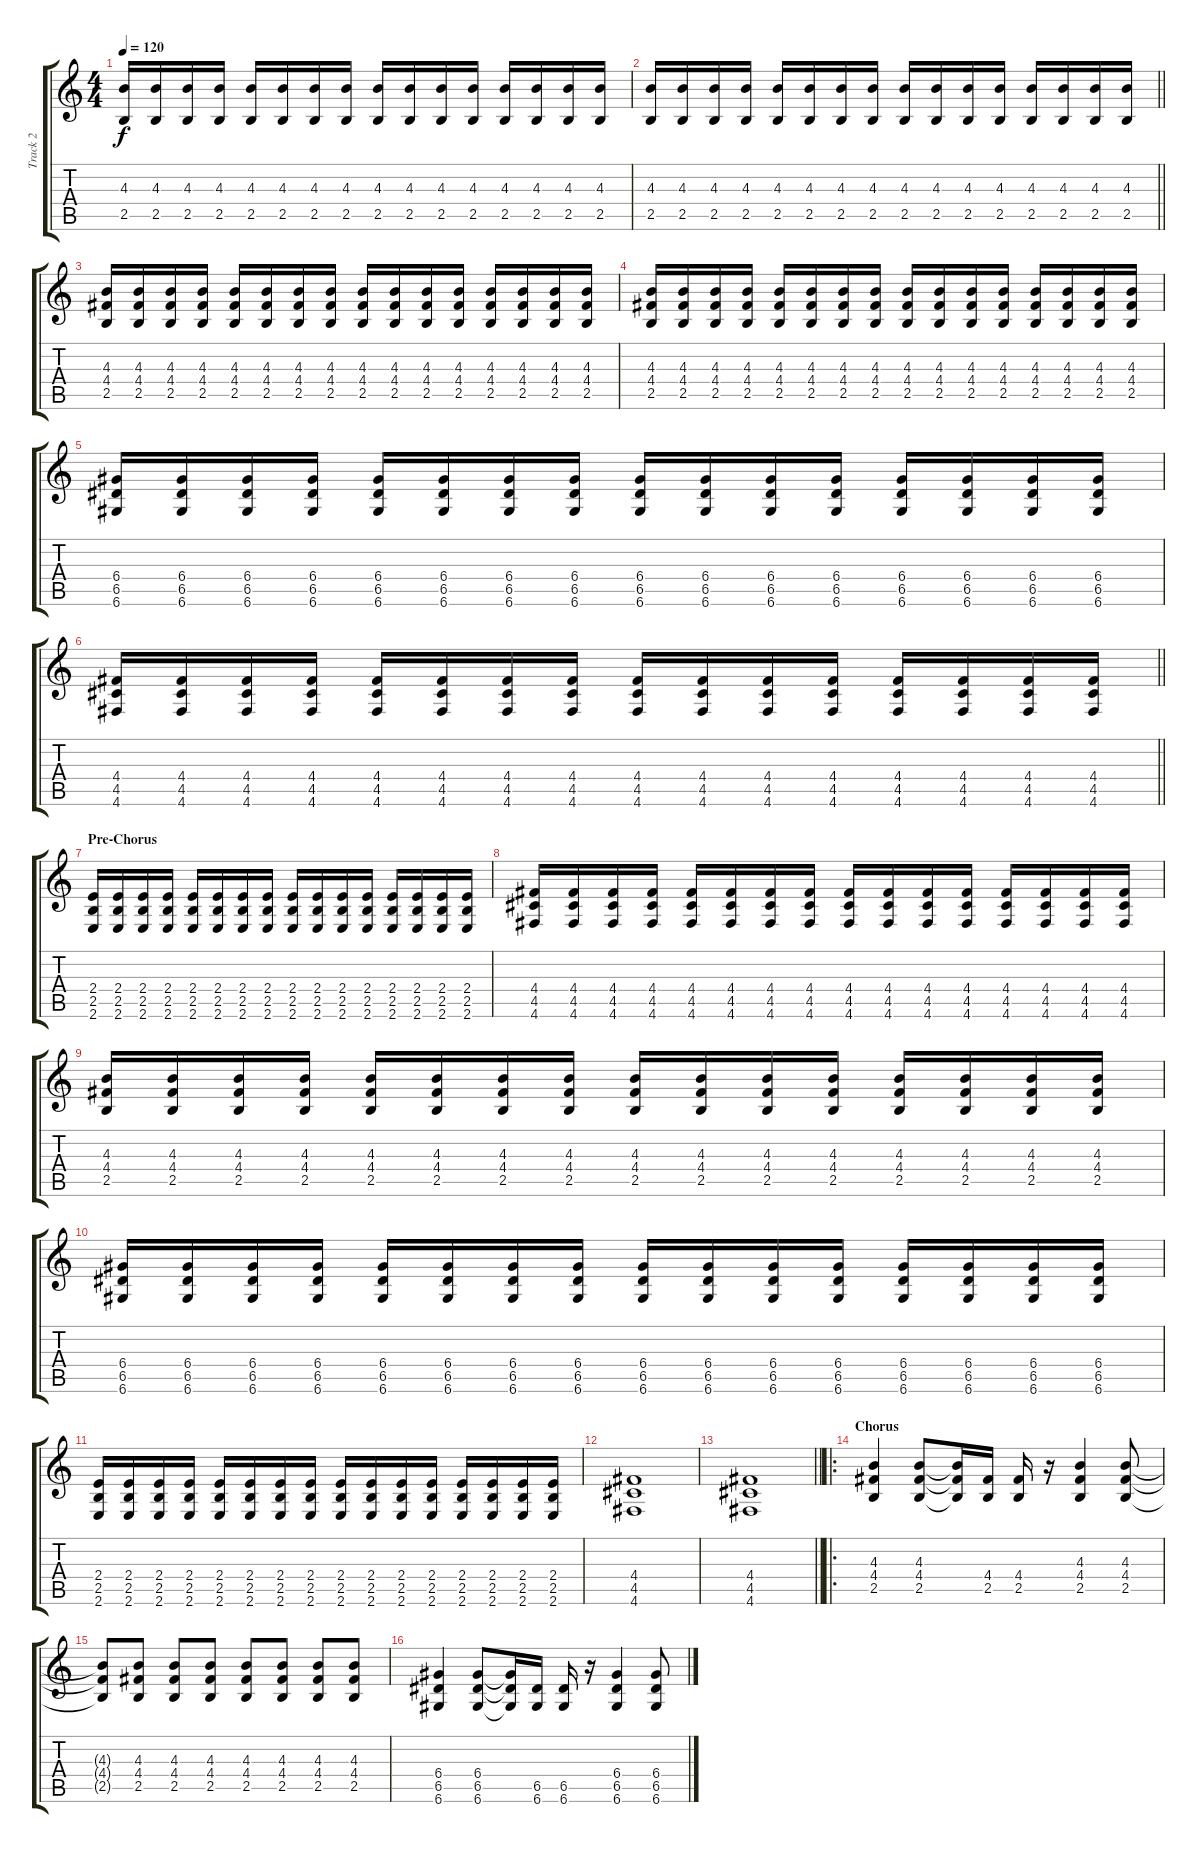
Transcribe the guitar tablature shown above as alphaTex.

\track ("Track 2" "Track 2") {instrument distortionguitar}
\staff {score tabs}
\tuning (E4 B3 G3 D3 A2 D2) {hide}
\ts (4 4)
\tempo 120
\clef g2
\ks c
(4.3 2.5).16{dy f} (4.3 2.5).16 (4.3 2.5).16 (4.3 2.5).16 (4.3 2.5).16 (4.3 2.5).16 (4.3 2.5).16 (4.3 2.5).16 (4.3 2.5).16 (4.3 2.5).16 (4.3 2.5).16 (4.3 2.5).16 (4.3 2.5).16 (4.3 2.5).16 (4.3 2.5).16 (4.3 2.5).16 |
\barLineRight lightlight
(4.3 2.5).16 (4.3 2.5).16 (4.3 2.5).16 (4.3 2.5).16 (4.3 2.5).16 (4.3 2.5).16 (4.3 2.5).16 (4.3 2.5).16 (4.3 2.5).16 (4.3 2.5).16 (4.3 2.5).16 (4.3 2.5).16 (4.3 2.5).16 (4.3 2.5).16 (4.3 2.5).16 (4.3 2.5).16 |
(4.3 4.4 2.5).16 (4.3 4.4 2.5).16 (4.3 4.4 2.5).16 (4.3 4.4 2.5).16 (4.3 4.4 2.5).16 (4.3 4.4 2.5).16 (4.3 4.4 2.5).16 (4.3 4.4 2.5).16 (4.3 4.4 2.5).16 (4.3 4.4 2.5).16 (4.3 4.4 2.5).16 (4.3 4.4 2.5).16 (4.3 4.4 2.5).16 (4.3 4.4 2.5).16 (4.3 4.4 2.5).16 (4.3 4.4 2.5).16 |
(4.3 4.4 2.5).16 (4.3 4.4 2.5).16 (4.3 4.4 2.5).16 (4.3 4.4 2.5).16 (4.3 4.4 2.5).16 (4.3 4.4 2.5).16 (4.3 4.4 2.5).16 (4.3 4.4 2.5).16 (4.3 4.4 2.5).16 (4.3 4.4 2.5).16 (4.3 4.4 2.5).16 (4.3 4.4 2.5).16 (4.3 4.4 2.5).16 (4.3 4.4 2.5).16 (4.3 4.4 2.5).16 (4.3 4.4 2.5).16 |
(6.4 6.5 6.6).16 (6.4 6.5 6.6).16 (6.4 6.5 6.6).16 (6.4 6.5 6.6).16 (6.4 6.5 6.6).16 (6.4 6.5 6.6).16 (6.4 6.5 6.6).16 (6.4 6.5 6.6).16 (6.4 6.5 6.6).16 (6.4 6.5 6.6).16 (6.4 6.5 6.6).16 (6.4 6.5 6.6).16 (6.4 6.5 6.6).16 (6.4 6.5 6.6).16 (6.4 6.5 6.6).16 (6.4 6.5 6.6).16 |
\barLineRight lightlight
(4.4 4.5 4.6).16 (4.4 4.5 4.6).16 (4.4 4.5 4.6).16 (4.4 4.5 4.6).16 (4.4 4.5 4.6).16 (4.4 4.5 4.6).16 (4.4 4.5 4.6).16 (4.4 4.5 4.6).16 (4.4 4.5 4.6).16 (4.4 4.5 4.6).16 (4.4 4.5 4.6).16 (4.4 4.5 4.6).16 (4.4 4.5 4.6).16 (4.4 4.5 4.6).16 (4.4 4.5 4.6).16 (4.4 4.5 4.6).16 |
\section ("" "Pre-Chorus")
(2.4 2.5 2.6).16 (2.4 2.5 2.6).16 (2.4 2.5 2.6).16 (2.4 2.5 2.6).16 (2.4 2.5 2.6).16 (2.4 2.5 2.6).16 (2.4 2.5 2.6).16 (2.4 2.5 2.6).16 (2.4 2.5 2.6).16 (2.4 2.5 2.6).16 (2.4 2.5 2.6).16 (2.4 2.5 2.6).16 (2.4 2.5 2.6).16 (2.4 2.5 2.6).16 (2.4 2.5 2.6).16 (2.4 2.5 2.6).16 |
(4.4 4.5 4.6).16 (4.4 4.5 4.6).16 (4.4 4.5 4.6).16 (4.4 4.5 4.6).16 (4.4 4.5 4.6).16 (4.4 4.5 4.6).16 (4.4 4.5 4.6).16 (4.4 4.5 4.6).16 (4.4 4.5 4.6).16 (4.4 4.5 4.6).16 (4.4 4.5 4.6).16 (4.4 4.5 4.6).16 (4.4 4.5 4.6).16 (4.4 4.5 4.6).16 (4.4 4.5 4.6).16 (4.4 4.5 4.6).16 |
(4.3 4.4 2.5).16 (4.3 4.4 2.5).16 (4.3 4.4 2.5).16 (4.3 4.4 2.5).16 (4.3 4.4 2.5).16 (4.3 4.4 2.5).16 (4.3 4.4 2.5).16 (4.3 4.4 2.5).16 (4.3 4.4 2.5).16 (4.3 4.4 2.5).16 (4.3 4.4 2.5).16 (4.3 4.4 2.5).16 (4.3 4.4 2.5).16 (4.3 4.4 2.5).16 (4.3 4.4 2.5).16 (4.3 4.4 2.5).16 |
(6.4 6.5 6.6).16 (6.4 6.5 6.6).16 (6.4 6.5 6.6).16 (6.4 6.5 6.6).16 (6.4 6.5 6.6).16 (6.4 6.5 6.6).16 (6.4 6.5 6.6).16 (6.4 6.5 6.6).16 (6.4 6.5 6.6).16 (6.4 6.5 6.6).16 (6.4 6.5 6.6).16 (6.4 6.5 6.6).16 (6.4 6.5 6.6).16 (6.4 6.5 6.6).16 (6.4 6.5 6.6).16 (6.4 6.5 6.6).16 |
(2.4 2.5 2.6).16 (2.4 2.5 2.6).16 (2.4 2.5 2.6).16 (2.4 2.5 2.6).16 (2.4 2.5 2.6).16 (2.4 2.5 2.6).16 (2.4 2.5 2.6).16 (2.4 2.5 2.6).16 (2.4 2.5 2.6).16 (2.4 2.5 2.6).16 (2.4 2.5 2.6).16 (2.4 2.5 2.6).16 (2.4 2.5 2.6).16 (2.4 2.5 2.6).16 (2.4 2.5 2.6).16 (2.4 2.5 2.6).16 |
(4.4 4.5 4.6).1 |
\barLineRight lightlight
(4.4 4.5 4.6).1 |
\ro
\section ("" "Chorus")
(4.3 4.4 2.5).4 (4.3 4.4 2.5).8 (4.3{t} 4.4{t} 2.5{t}).16 (4.4 2.5).16 (4.4 2.5).16 r.16 (4.3 4.4 2.5).4 (4.3 4.4 2.5).8 |
(4.3{t} 4.4{t} 2.5{t}).8 (4.3 4.4 2.5).8 (4.3 4.4 2.5).8 (4.3 4.4 2.5).8 (4.3 4.4 2.5).8 (4.3 4.4 2.5).8 (4.3 4.4 2.5).8 (4.3 4.4 2.5).8 |
(6.4 6.5 6.6).4 (6.4 6.5 6.6).8 (6.4{t} 6.5{t} 6.6{t}).16 (6.5 6.6).16 (6.5 6.6).16 r.16 (6.4 6.5 6.6).4 (6.4 6.5 6.6).8
